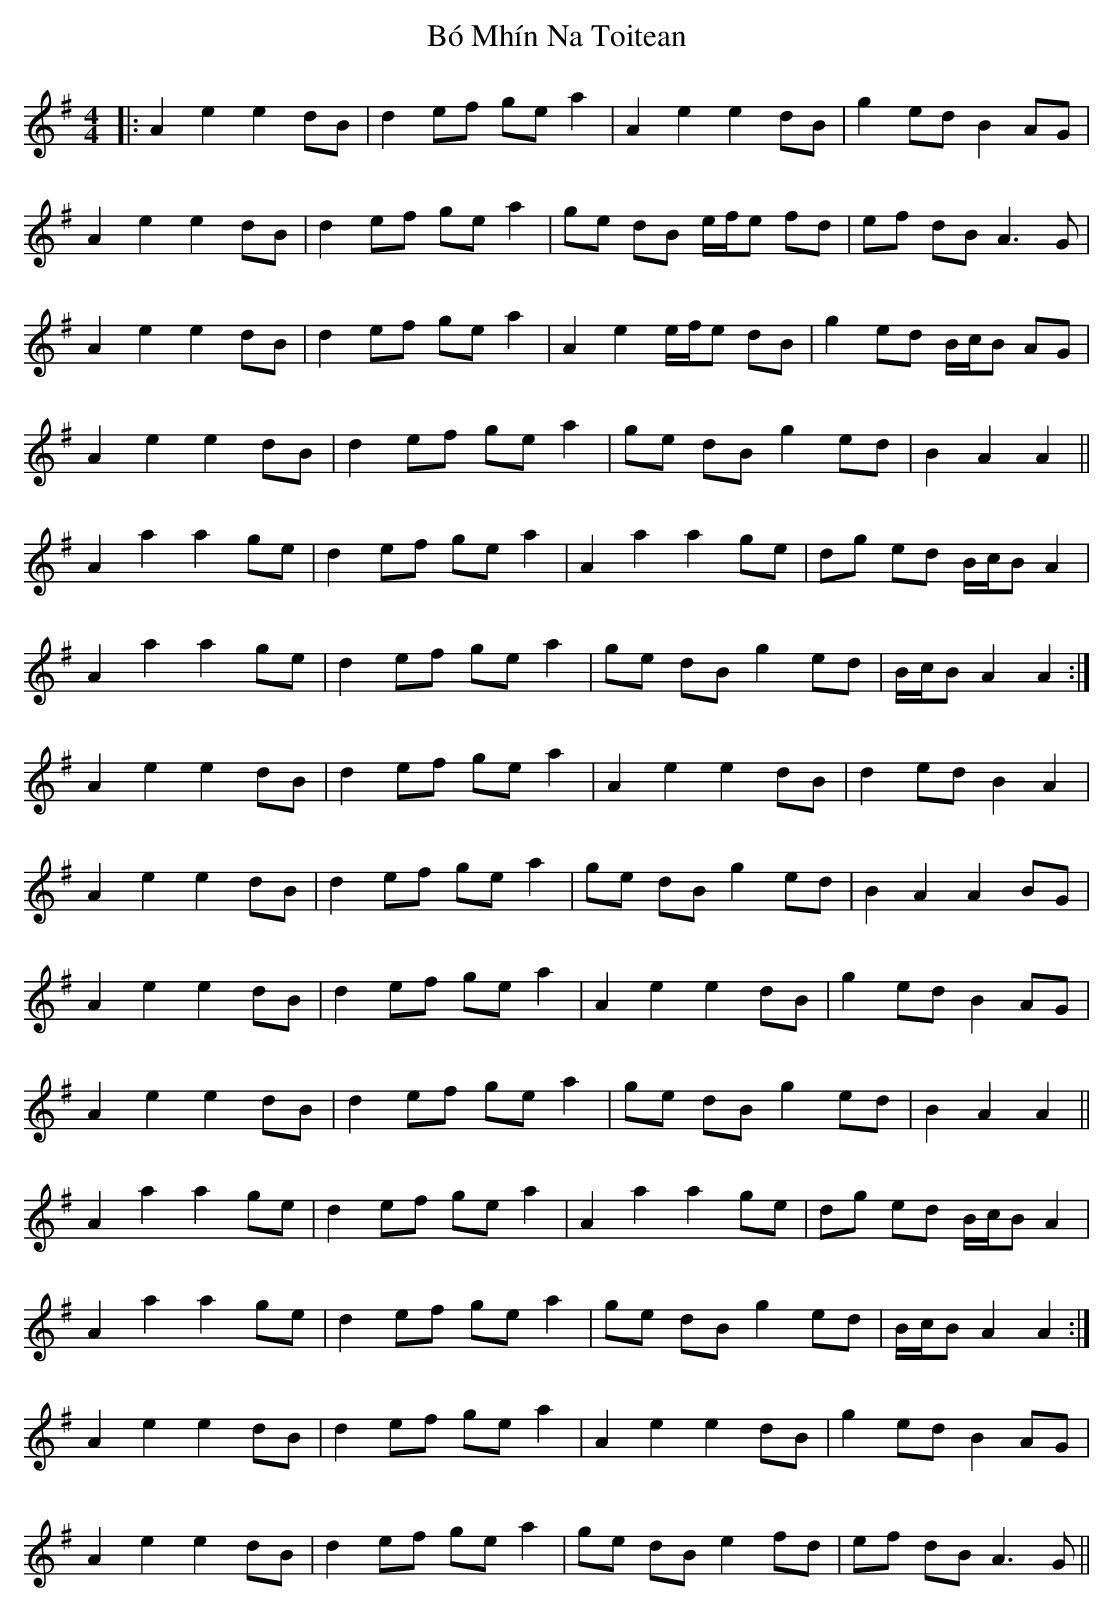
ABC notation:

X:1
T: Bó Mhín Na Toitean
M: 4/4
L: 1/8
K: Ador
|:A2 e2 e2 dB|d2 ef ge a2|A2 e2 e2 dB|g2 ed B2 AG|
A2 e2 e2 dB|d2 ef ge a2|ge dB e/f/e fd|ef dB A3 G|
A2 e2 e2 dB|d2 ef ge a2|A2 e2 e/f/e dB|g2 ed B/c/B AG|
A2 e2 e2 dB|d2 ef ge a2|ge dB g2 ed|B2 A2 A2||
A2 a2 a2 ge|d2 ef ge a2|A2 a2 a2 ge|dg ed B/c/B A2|
A2 a2 a2 ge|d2 ef ge a2|ge dB g2 ed|B/c/B A2 A2:|
A2 e2 e2 dB|d2 ef ge a2|A2 e2 e2 dB|d2 ed B2 A2|
A2 e2 e2 dB|d2 ef ge a2|ge dB g2 ed|B2 A2 A2 BG|
A2 e2 e2 dB|d2 ef ge a2|A2 e2 e2 dB|g2 ed B2 AG|
A2 e2 e2 dB|d2 ef ge a2|ge dB g2 ed|B2 A2 A2||
A2 a2 a2 ge|d2 ef ge a2|A2 a2 a2 ge|dg ed B/c/B A2|
A2 a2 a2 ge|d2 ef ge a2|ge dB g2 ed|B/c/B A2 A2:|
A2 e2 e2 dB|d2 ef ge a2|A2 e2 e2 dB|g2 ed B2 AG|
A2 e2 e2 dB|d2 ef ge a2|ge dB e2 fd|ef dB A3 G||
